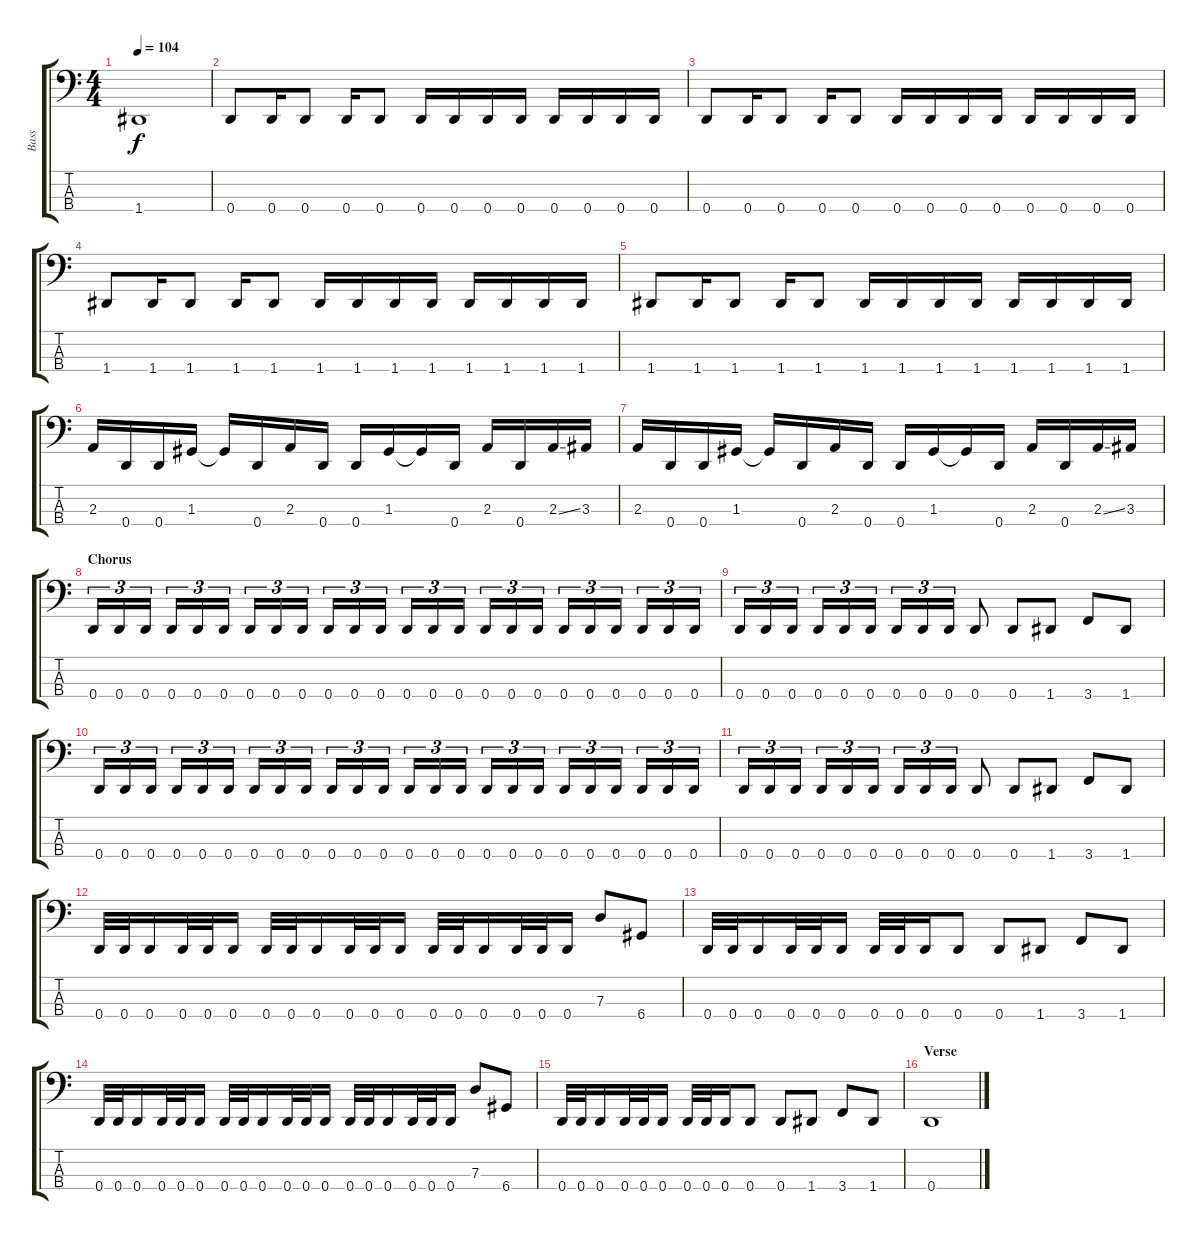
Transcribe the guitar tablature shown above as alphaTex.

\track ("Bass" "Bass") {instrument slapbass2}
\staff {score tabs}
\tuning (F2 C2 G1 D1) {hide}
\ts (4 4)
\tempo 104
\clef f4
\ks c
1.4{t}.1{dy f} |
0.4.8 0.4.16 0.4.8 0.4.16 0.4.8 0.4.16 0.4.16 0.4.16 0.4.16 0.4.16 0.4.16 0.4.16 0.4.16 |
0.4.8 0.4.16 0.4.8 0.4.16 0.4.8 0.4.16 0.4.16 0.4.16 0.4.16 0.4.16 0.4.16 0.4.16 0.4.16 |
1.4.8 1.4.16 1.4.8 1.4.16 1.4.8 1.4.16 1.4.16 1.4.16 1.4.16 1.4.16 1.4.16 1.4.16 1.4.16 |
1.4.8 1.4.16 1.4.8 1.4.16 1.4.8 1.4.16 1.4.16 1.4.16 1.4.16 1.4.16 1.4.16 1.4.16 1.4.16 |
\section ("" "")
2.3.16 0.4.16 0.4.16 1.3.16 1.3{t}.16 0.4.16 2.3.16 0.4.16 0.4.16 1.3.16 1.3{t}.16 0.4.16 2.3.16 0.4.16 2.3{ss}.16 3.3.16 |
2.3.16 0.4.16 0.4.16 1.3.16 1.3{t}.16 0.4.16 2.3.16 0.4.16 0.4.16 1.3.16 1.3{t}.16 0.4.16 2.3.16 0.4.16 2.3{ss}.16 3.3.16 |
\section ("" "Chorus")
0.4.16{tu (3 2)} 0.4.16{tu (3 2)} 0.4.16{tu (3 2)} 0.4.16{tu (3 2)} 0.4.16{tu (3 2)} 0.4.16{tu (3 2)} 0.4.16{tu (3 2)} 0.4.16{tu (3 2)} 0.4.16{tu (3 2)} 0.4.16{tu (3 2)} 0.4.16{tu (3 2)} 0.4.16{tu (3 2)} 0.4.16{tu (3 2)} 0.4.16{tu (3 2)} 0.4.16{tu (3 2)} 0.4.16{tu (3 2)} 0.4.16{tu (3 2)} 0.4.16{tu (3 2)} 0.4.16{tu (3 2)} 0.4.16{tu (3 2)} 0.4.16{tu (3 2)} 0.4.16{tu (3 2)} 0.4.16{tu (3 2)} 0.4.16{tu (3 2)} |
0.4.16{tu (3 2)} 0.4.16{tu (3 2)} 0.4.16{tu (3 2)} 0.4.16{tu (3 2)} 0.4.16{tu (3 2)} 0.4.16{tu (3 2)} 0.4.16{tu (3 2)} 0.4.16{tu (3 2)} 0.4.16{tu (3 2)} 0.4.8 0.4.8 1.4.8 3.4.8 1.4.8 |
0.4.16{tu (3 2)} 0.4.16{tu (3 2)} 0.4.16{tu (3 2)} 0.4.16{tu (3 2)} 0.4.16{tu (3 2)} 0.4.16{tu (3 2)} 0.4.16{tu (3 2)} 0.4.16{tu (3 2)} 0.4.16{tu (3 2)} 0.4.16{tu (3 2)} 0.4.16{tu (3 2)} 0.4.16{tu (3 2)} 0.4.16{tu (3 2)} 0.4.16{tu (3 2)} 0.4.16{tu (3 2)} 0.4.16{tu (3 2)} 0.4.16{tu (3 2)} 0.4.16{tu (3 2)} 0.4.16{tu (3 2)} 0.4.16{tu (3 2)} 0.4.16{tu (3 2)} 0.4.16{tu (3 2)} 0.4.16{tu (3 2)} 0.4.16{tu (3 2)} |
0.4.16{tu (3 2)} 0.4.16{tu (3 2)} 0.4.16{tu (3 2)} 0.4.16{tu (3 2)} 0.4.16{tu (3 2)} 0.4.16{tu (3 2)} 0.4.16{tu (3 2)} 0.4.16{tu (3 2)} 0.4.16{tu (3 2)} 0.4.8 0.4.8 1.4.8 3.4.8 1.4.8 |
0.4.32 0.4.32 0.4.16 0.4.32 0.4.32 0.4.16 0.4.32 0.4.32 0.4.16 0.4.32 0.4.32 0.4.16 0.4.32 0.4.32 0.4.16 0.4.32 0.4.32 0.4.16 7.3.8 6.4.8 |
0.4.32 0.4.32 0.4.16 0.4.32 0.4.32 0.4.16 0.4.32 0.4.32 0.4.16 0.4.8 0.4.8 1.4.8 3.4.8 1.4.8 |
0.4.32 0.4.32 0.4.16 0.4.32 0.4.32 0.4.16 0.4.32 0.4.32 0.4.16 0.4.32 0.4.32 0.4.16 0.4.32 0.4.32 0.4.16 0.4.32 0.4.32 0.4.16 7.3.8 6.4.8 |
0.4.32 0.4.32 0.4.16 0.4.32 0.4.32 0.4.16 0.4.32 0.4.32 0.4.16 0.4.8 0.4.8 1.4.8 3.4.8 1.4.8 |
\section ("" "Verse")
0.4.1
